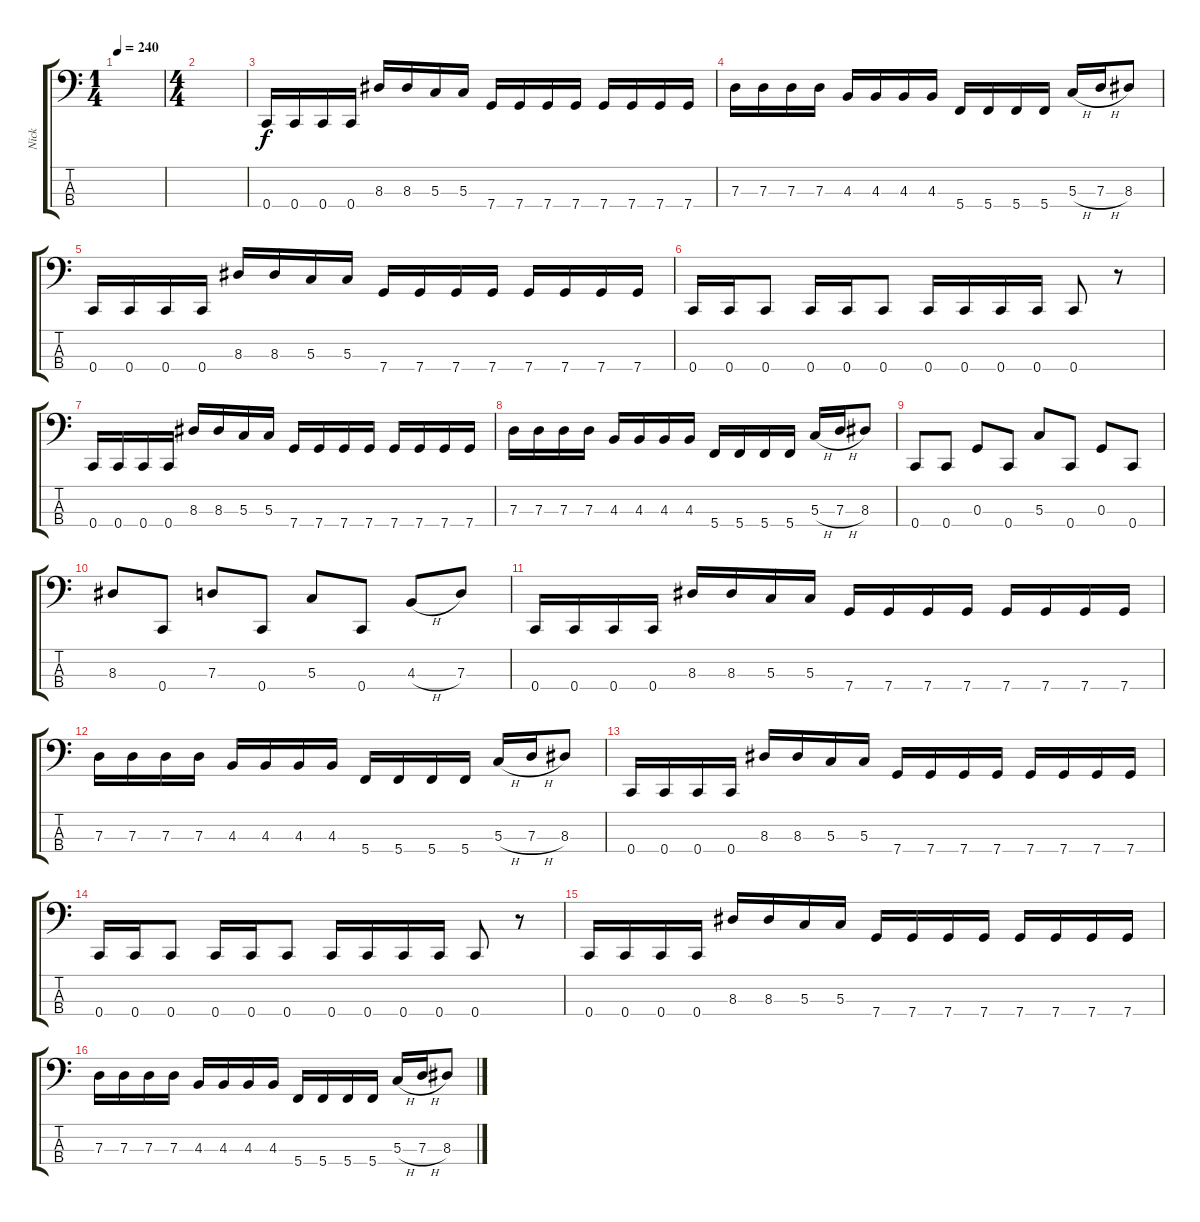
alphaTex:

\track ("Nick" "Nick") {instrument electricbassfinger}
\staff {score tabs}
\tuning (F2 C2 G1 C1) {hide}
\ts (1 4)
\tempo 240
\clef f4
\ks c
|
\ts (4 4)
|
0.4.16 0.4.16 0.4.16 0.4.16 8.3.16 8.3.16 5.3.16 5.3.16 7.4.16 7.4.16 7.4.16 7.4.16 7.4.16 7.4.16 7.4.16 7.4.16 |
7.3.16 7.3.16 7.3.16 7.3.16 4.3.16 4.3.16 4.3.16 4.3.16 5.4.16 5.4.16 5.4.16 5.4.16 5.3{h}.16 7.3{h}.16 8.3.8 |
0.4.16 0.4.16 0.4.16 0.4.16 8.3.16 8.3.16 5.3.16 5.3.16 7.4.16 7.4.16 7.4.16 7.4.16 7.4.16 7.4.16 7.4.16 7.4.16 |
0.4.16 0.4.16 0.4.8 0.4.16 0.4.16 0.4.8 0.4.16 0.4.16 0.4.16 0.4.16 0.4.8 r.8 |
0.4.16 0.4.16 0.4.16 0.4.16 8.3.16 8.3.16 5.3.16 5.3.16 7.4.16 7.4.16 7.4.16 7.4.16 7.4.16 7.4.16 7.4.16 7.4.16 |
7.3.16 7.3.16 7.3.16 7.3.16 4.3.16 4.3.16 4.3.16 4.3.16 5.4.16 5.4.16 5.4.16 5.4.16 5.3{h}.16 7.3{h}.16 8.3.8 |
0.4.8 0.4.8 0.3.8 0.4.8 5.3.8 0.4.8 0.3.8 0.4.8 |
8.3.8 0.4.8 7.3.8 0.4.8 5.3.8 0.4.8 4.3{h}.8 7.3.8 |
0.4.16 0.4.16 0.4.16 0.4.16 8.3.16 8.3.16 5.3.16 5.3.16 7.4.16 7.4.16 7.4.16 7.4.16 7.4.16 7.4.16 7.4.16 7.4.16 |
7.3.16 7.3.16 7.3.16 7.3.16 4.3.16 4.3.16 4.3.16 4.3.16 5.4.16 5.4.16 5.4.16 5.4.16 5.3{h}.16 7.3{h}.16 8.3.8 |
0.4.16 0.4.16 0.4.16 0.4.16 8.3.16 8.3.16 5.3.16 5.3.16 7.4.16 7.4.16 7.4.16 7.4.16 7.4.16 7.4.16 7.4.16 7.4.16 |
0.4.16 0.4.16 0.4.8 0.4.16 0.4.16 0.4.8 0.4.16 0.4.16 0.4.16 0.4.16 0.4.8 r.8 |
0.4.16 0.4.16 0.4.16 0.4.16 8.3.16 8.3.16 5.3.16 5.3.16 7.4.16 7.4.16 7.4.16 7.4.16 7.4.16 7.4.16 7.4.16 7.4.16 |
7.3.16 7.3.16 7.3.16 7.3.16 4.3.16 4.3.16 4.3.16 4.3.16 5.4.16 5.4.16 5.4.16 5.4.16 5.3{h}.16 7.3{h}.16 8.3.8
